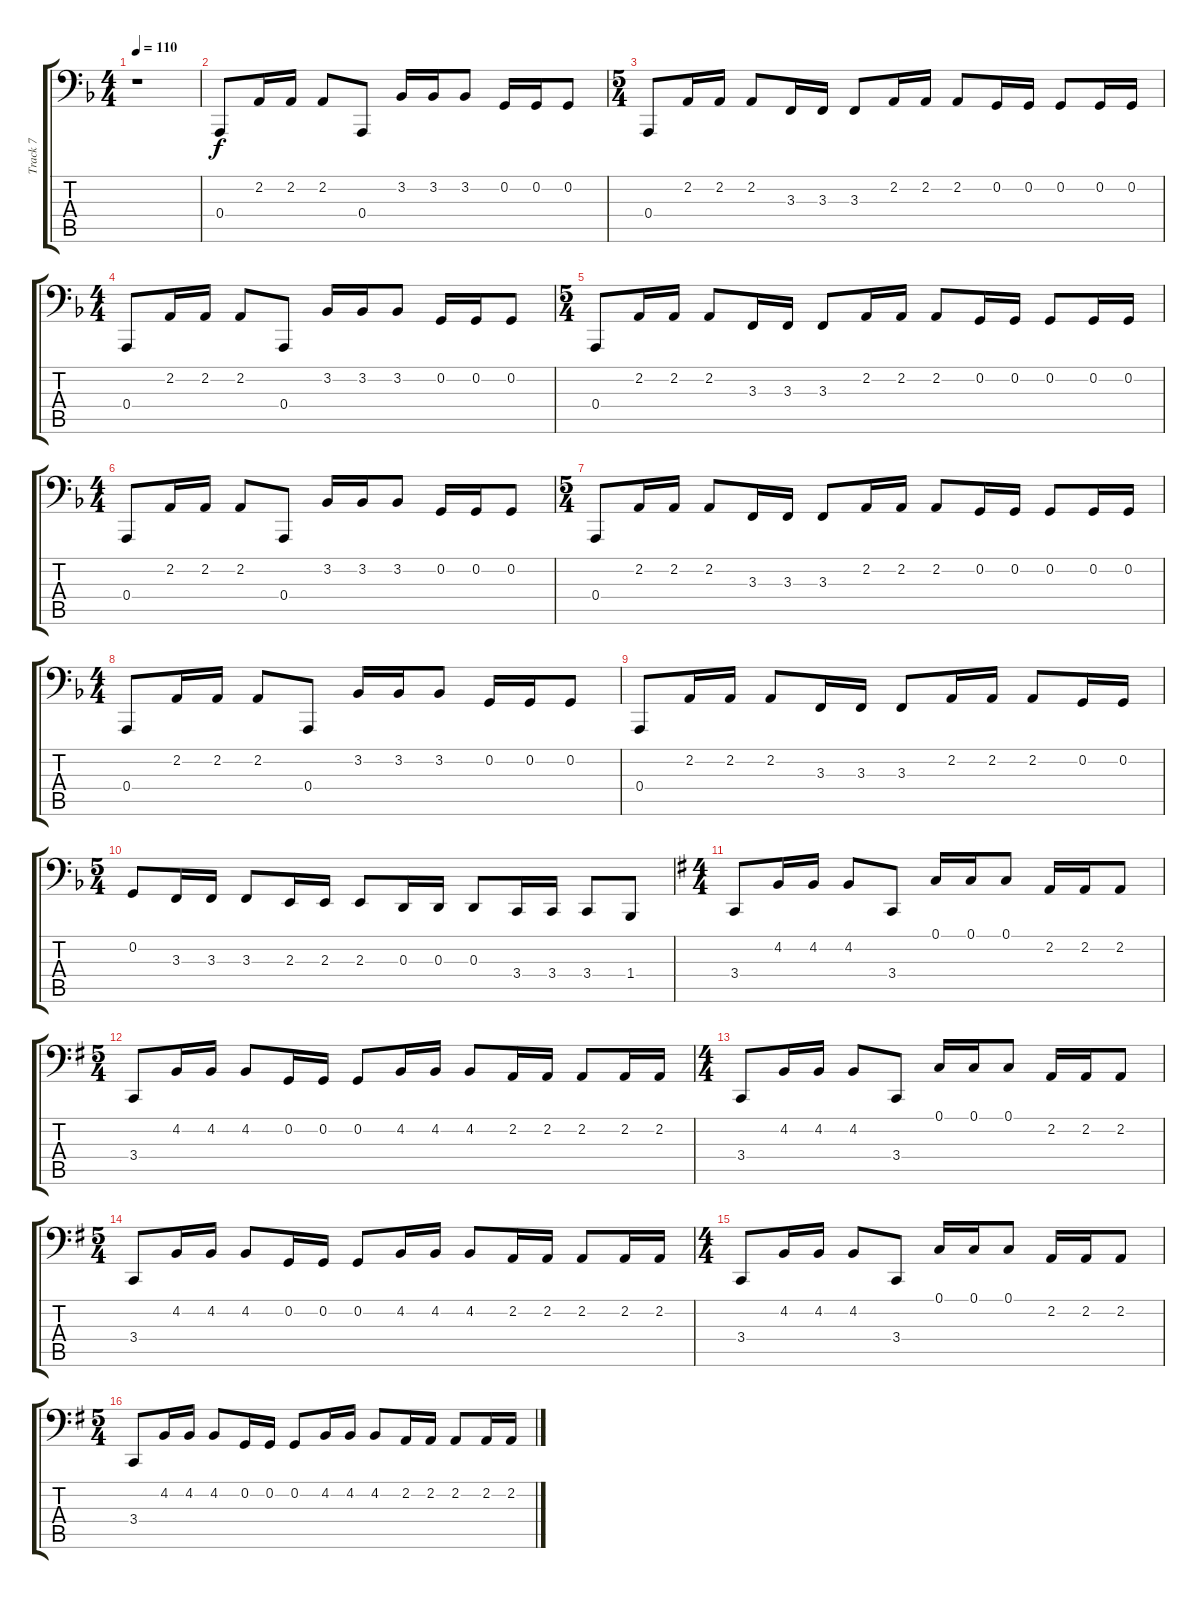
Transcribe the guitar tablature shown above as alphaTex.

\track ("Track 7" "Track 7") {instrument synthstrings1}
\staff {score tabs}
\tuning (C3 G2 D2 A1 E1 B0) {hide}
\ts (4 4)
\tempo 110
\clef f4
\ks f
r.1{dy f} |
0.4.8 2.2.16 2.2.16 2.2.8 0.4.8 3.2.16 3.2.16 3.2.8 0.2.16 0.2.16 0.2.8 |
\ts (5 4)
0.4.8 2.2.16 2.2.16 2.2.8 3.3.16 3.3.16 3.3.8 2.2.16 2.2.16 2.2.8 0.2.16 0.2.16 0.2.8 0.2.16 0.2.16 |
\ts (4 4)
0.4.8 2.2.16 2.2.16 2.2.8 0.4.8 3.2.16 3.2.16 3.2.8 0.2.16 0.2.16 0.2.8 |
\ts (5 4)
0.4.8 2.2.16 2.2.16 2.2.8 3.3.16 3.3.16 3.3.8 2.2.16 2.2.16 2.2.8 0.2.16 0.2.16 0.2.8 0.2.16 0.2.16 |
\ts (4 4)
0.4.8 2.2.16 2.2.16 2.2.8 0.4.8 3.2.16 3.2.16 3.2.8 0.2.16 0.2.16 0.2.8 |
\ts (5 4)
0.4.8 2.2.16 2.2.16 2.2.8 3.3.16 3.3.16 3.3.8 2.2.16 2.2.16 2.2.8 0.2.16 0.2.16 0.2.8 0.2.16 0.2.16 |
\ts (4 4)
0.4.8 2.2.16 2.2.16 2.2.8 0.4.8 3.2.16 3.2.16 3.2.8 0.2.16 0.2.16 0.2.8 |
0.4.8 2.2.16 2.2.16 2.2.8 3.3.16 3.3.16 3.3.8 2.2.16 2.2.16 2.2.8 0.2.16 0.2.16 |
\ts (5 4)
0.2.8 3.3.16 3.3.16 3.3.8 2.3.16 2.3.16 2.3.8 0.3.16 0.3.16 0.3.8 3.4.16 3.4.16 3.4.8 1.4.8 |
\ts (4 4)
\ks g
3.4.8 4.2.16 4.2.16 4.2.8 3.4.8 0.1.16 0.1.16 0.1.8 2.2.16 2.2.16 2.2.8 |
\ts (5 4)
3.4.8 4.2.16 4.2.16 4.2.8 0.2.16 0.2.16 0.2.8 4.2.16 4.2.16 4.2.8 2.2.16 2.2.16 2.2.8 2.2.16 2.2.16 |
\ts (4 4)
3.4.8 4.2.16 4.2.16 4.2.8 3.4.8 0.1.16 0.1.16 0.1.8 2.2.16 2.2.16 2.2.8 |
\ts (5 4)
3.4.8 4.2.16 4.2.16 4.2.8 0.2.16 0.2.16 0.2.8 4.2.16 4.2.16 4.2.8 2.2.16 2.2.16 2.2.8 2.2.16 2.2.16 |
\ts (4 4)
3.4.8 4.2.16 4.2.16 4.2.8 3.4.8 0.1.16 0.1.16 0.1.8 2.2.16 2.2.16 2.2.8 |
\ts (5 4)
3.4.8 4.2.16 4.2.16 4.2.8 0.2.16 0.2.16 0.2.8 4.2.16 4.2.16 4.2.8 2.2.16 2.2.16 2.2.8 2.2.16 2.2.16
